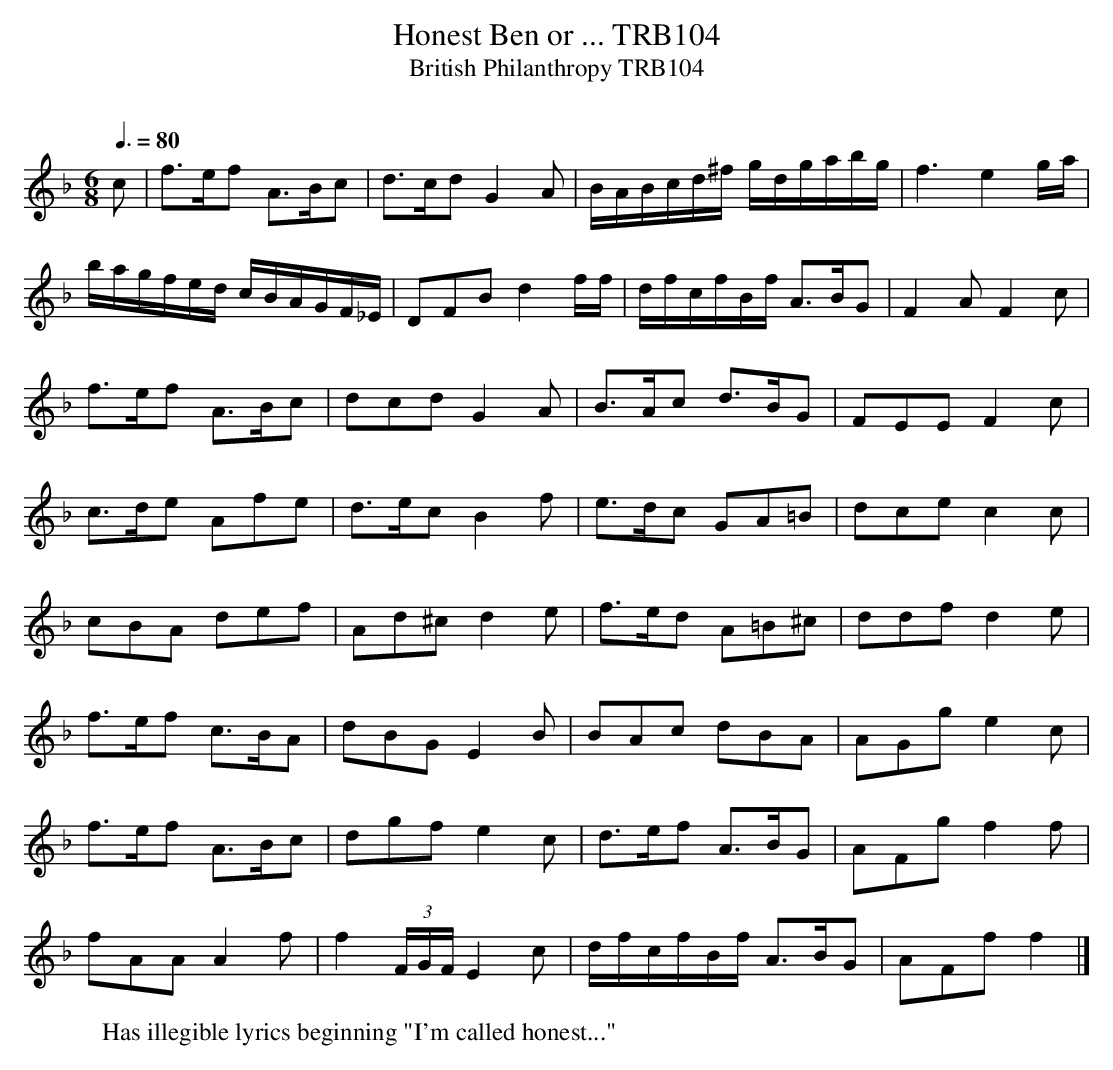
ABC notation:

X:1
T:Honest Ben or ... TRB104
T:British Philanthropy TRB104
Q:3/8=80
L:1/8
M:6/8
W:Has illegible lyrics beginning "I'm called honest..."
O:
K:F
c | f>ef A>Bc | d>cd G2 A | B/A/B/c/d/^f/ g/d/g/a/b/g/ | f3 e2 g/a/ |
b/a/g/f/e/d/ c/B/A/G/F/_E/ | DFB d2 f/f/ | d/f/c/f/B/f/ A>BG | F2 A F2 c |
f>ef A>Bc | dcd G2 A | B>Ac d>BG | FEE F2 c |
c>de Afe | d>ec B2 f | e>dc GA=B | dce c2 c |
cBA def | Ad^c d2 e | f>ed A=B^c | ddf d2 e |
f>ef c>BA | dBG E2 B | BAc dBA | AGg e2 c |
f>ef A>Bc | dgf e2 c | d>ef A>BG | AFg f2 f |
fAA A2 f | f2 (3F/G/F/ E2 c | d/f/c/f/B/f/ A>BG | AFf f2 |]
